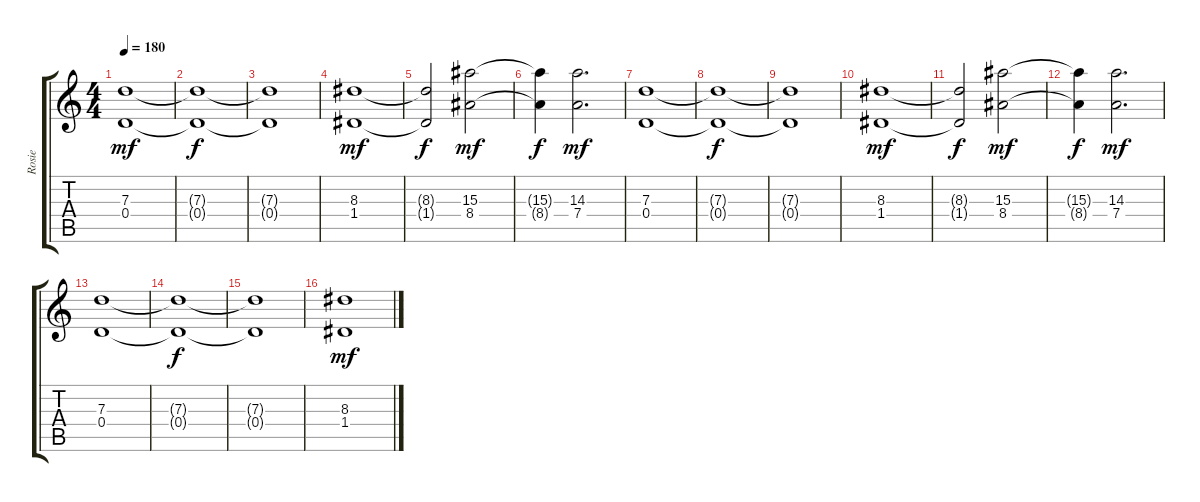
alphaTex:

\track ("Rosie" "Rosie") {instrument stringensemble1}
\staff {score tabs}
\tuning (E5 B4 G4 D4 A3 D3) {hide}
\ts (4 4)
\tempo 180
\clef g2
\ks c
(7.3 0.4).1{dy mf} |
(7.3{t} 0.4{t}).1{dy f} |
(7.3{t} 0.4{t}).1 |
(8.3 1.4).1{dy mf} |
(8.3{t} 1.4{t}).2{dy f} (15.3 8.4).2{dy mf} |
(15.3{t} 8.4{t}).4{dy f} (14.3 7.4).2{d dy mf} |
(7.3 0.4).1{instrument stringensemble2} |
(7.3{t} 0.4{t}).1{dy f} |
(7.3{t} 0.4{t}).1 |
(8.3 1.4).1{dy mf} |
(8.3{t} 1.4{t}).2{dy f} (15.3 8.4).2{dy mf} |
(15.3{t} 8.4{t}).4{dy f} (14.3 7.4).2{d dy mf} |
(7.3 0.4).1 |
(7.3{t} 0.4{t}).1{dy f} |
(7.3{t} 0.4{t}).1 |
(8.3 1.4).1{dy mf}
